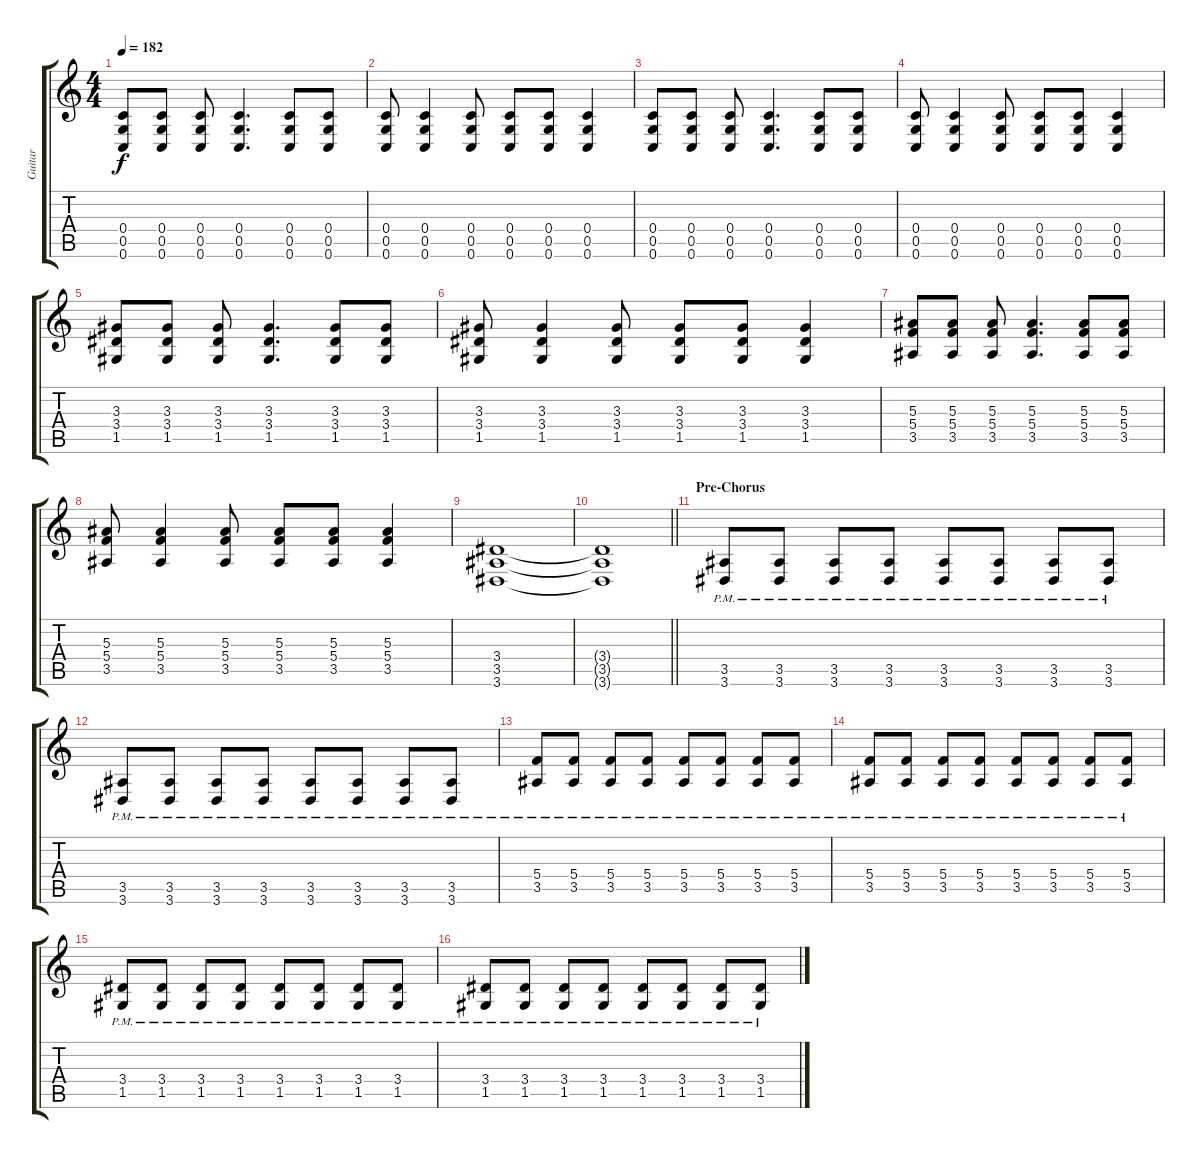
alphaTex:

\track ("Guitar" "Guitar") {instrument distortionguitar}
\staff {score tabs}
\tuning (D4 A3 F3 C3 G2 C2) {hide}
\ts (4 4)
\tempo 182
\clef g2
\ks c
(0.4 0.5 0.6).8{dy f} (0.4 0.5 0.6).8 (0.4 0.5 0.6).8 (0.4 0.5 0.6).4{d} (0.4 0.5 0.6).8 (0.4 0.5 0.6).8 |
(0.4 0.5 0.6).8 (0.4 0.5 0.6).4 (0.4 0.5 0.6).8 (0.4 0.5 0.6).8 (0.4 0.5 0.6).8 (0.4 0.5 0.6).4 |
(0.4 0.5 0.6).8 (0.4 0.5 0.6).8 (0.4 0.5 0.6).8 (0.4 0.5 0.6).4{d} (0.4 0.5 0.6).8 (0.4 0.5 0.6).8 |
(0.4 0.5 0.6).8 (0.4 0.5 0.6).4 (0.4 0.5 0.6).8 (0.4 0.5 0.6).8 (0.4 0.5 0.6).8 (0.4 0.5 0.6).4 |
(3.3 3.4 1.5).8 (3.3 3.4 1.5).8 (3.3 3.4 1.5).8 (3.3 3.4 1.5).4{d} (3.3 3.4 1.5).8 (3.3 3.4 1.5).8 |
(3.3 3.4 1.5).8 (3.3 3.4 1.5).4 (3.3 3.4 1.5).8 (3.3 3.4 1.5).8 (3.3 3.4 1.5).8 (3.3 3.4 1.5).4 |
(5.3 5.4 3.5).8 (5.3 5.4 3.5).8 (5.3 5.4 3.5).8 (5.3 5.4 3.5).4{d} (5.3 5.4 3.5).8 (5.3 5.4 3.5).8 |
(5.3 5.4 3.5).8 (5.3 5.4 3.5).4 (5.3 5.4 3.5).8 (5.3 5.4 3.5).8 (5.3 5.4 3.5).8 (5.3 5.4 3.5).4 |
(3.4 3.5 3.6).1 |
\barLineRight lightlight
(3.4{t} 3.5{t} 3.6{t}).1 |
\section ("" "Pre-Chorus")
(3.5{pm} 3.6{pm}).8 (3.5{pm} 3.6{pm}).8 (3.5{pm} 3.6{pm}).8 (3.5{pm} 3.6{pm}).8 (3.5{pm} 3.6{pm}).8 (3.5{pm} 3.6{pm}).8 (3.5{pm} 3.6{pm}).8 (3.5{pm} 3.6{pm}).8 |
(3.5{pm} 3.6{pm}).8 (3.5{pm} 3.6{pm}).8 (3.5{pm} 3.6{pm}).8 (3.5{pm} 3.6{pm}).8 (3.5{pm} 3.6{pm}).8 (3.5{pm} 3.6{pm}).8 (3.5{pm} 3.6{pm}).8 (3.5{pm} 3.6{pm}).8 |
(5.4{pm} 3.5{pm}).8 (5.4{pm} 3.5{pm}).8 (5.4{pm} 3.5{pm}).8 (5.4{pm} 3.5{pm}).8 (5.4{pm} 3.5{pm}).8 (5.4{pm} 3.5{pm}).8 (5.4{pm} 3.5{pm}).8 (5.4{pm} 3.5{pm}).8 |
(5.4{pm} 3.5{pm}).8 (5.4{pm} 3.5{pm}).8 (5.4{pm} 3.5{pm}).8 (5.4{pm} 3.5{pm}).8 (5.4{pm} 3.5{pm}).8 (5.4{pm} 3.5{pm}).8 (5.4{pm} 3.5{pm}).8 (5.4{pm} 3.5{pm}).8 |
(3.4{pm} 1.5{pm}).8 (3.4{pm} 1.5{pm}).8 (3.4{pm} 1.5{pm}).8 (3.4{pm} 1.5{pm}).8 (3.4{pm} 1.5{pm}).8 (3.4{pm} 1.5{pm}).8 (3.4{pm} 1.5{pm}).8 (3.4{pm} 1.5{pm}).8 |
(3.4{pm} 1.5{pm}).8 (3.4{pm} 1.5{pm}).8 (3.4{pm} 1.5{pm}).8 (3.4{pm} 1.5{pm}).8 (3.4{pm} 1.5{pm}).8 (3.4{pm} 1.5{pm}).8 (3.4{pm} 1.5{pm}).8 (3.4{pm} 1.5{pm}).8
